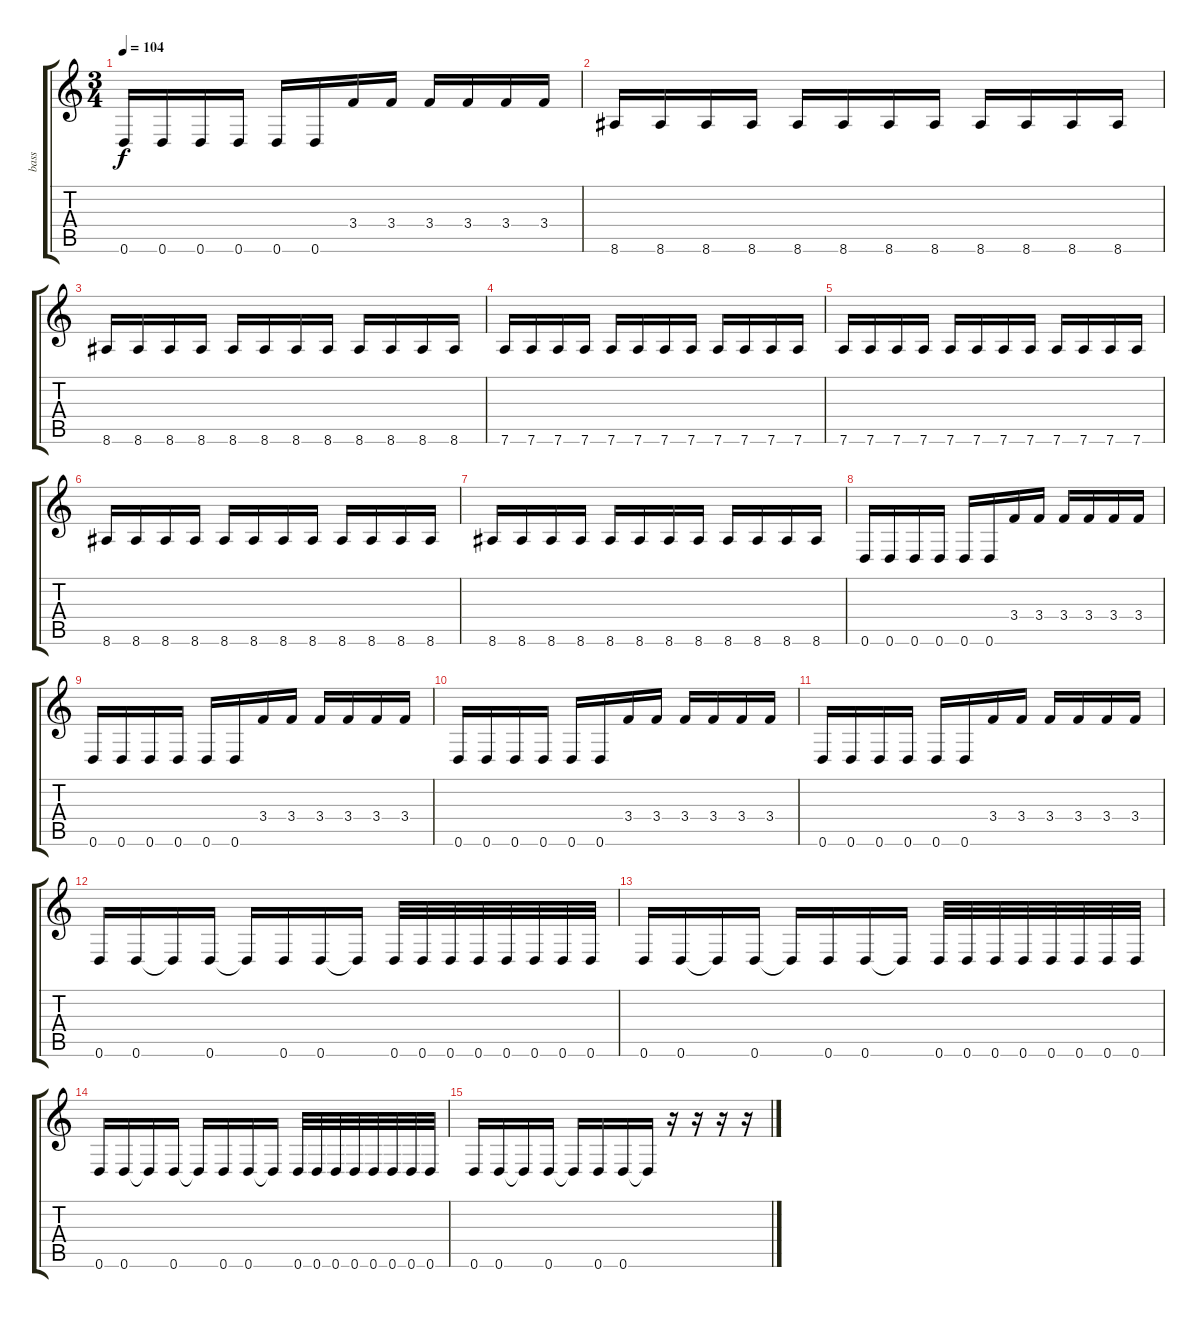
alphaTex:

\track ("bass" "bass") {instrument electricbasspick}
\staff {score tabs}
\tuning (E4 B3 G3 D3 A2 D2) {hide}
\ts (3 4)
\tempo 104
\clef g2
\ks c
0.6.16{dy f} 0.6.16 0.6.16 0.6.16 0.6.16 0.6.16 3.4.16 3.4.16 3.4.16 3.4.16 3.4.16 3.4.16 |
8.6.16 8.6.16 8.6.16 8.6.16 8.6.16 8.6.16 8.6.16 8.6.16 8.6.16 8.6.16 8.6.16 8.6.16 |
8.6.16 8.6.16 8.6.16 8.6.16 8.6.16 8.6.16 8.6.16 8.6.16 8.6.16 8.6.16 8.6.16 8.6.16 |
7.6.16 7.6.16 7.6.16 7.6.16 7.6.16 7.6.16 7.6.16 7.6.16 7.6.16 7.6.16 7.6.16 7.6.16 |
7.6.16 7.6.16 7.6.16 7.6.16 7.6.16 7.6.16 7.6.16 7.6.16 7.6.16 7.6.16 7.6.16 7.6.16 |
8.6.16 8.6.16 8.6.16 8.6.16 8.6.16 8.6.16 8.6.16 8.6.16 8.6.16 8.6.16 8.6.16 8.6.16 |
8.6.16 8.6.16 8.6.16 8.6.16 8.6.16 8.6.16 8.6.16 8.6.16 8.6.16 8.6.16 8.6.16 8.6.16 |
0.6.16 0.6.16 0.6.16 0.6.16 0.6.16 0.6.16 3.4.16 3.4.16 3.4.16 3.4.16 3.4.16 3.4.16 |
0.6.16 0.6.16 0.6.16 0.6.16 0.6.16 0.6.16 3.4.16 3.4.16 3.4.16 3.4.16 3.4.16 3.4.16 |
0.6.16 0.6.16 0.6.16 0.6.16 0.6.16 0.6.16 3.4.16 3.4.16 3.4.16 3.4.16 3.4.16 3.4.16 |
0.6.16 0.6.16 0.6.16 0.6.16 0.6.16 0.6.16 3.4.16 3.4.16 3.4.16 3.4.16 3.4.16 3.4.16 |
0.6.16 0.6.16 0.6{t}.16 0.6.16 0.6{t}.16 0.6.16 0.6.16 0.6{t}.16 0.6.32 0.6.32 0.6.32 0.6.32 0.6.32 0.6.32 0.6.32 0.6.32 |
0.6.16 0.6.16 0.6{t}.16 0.6.16 0.6{t}.16 0.6.16 0.6.16 0.6{t}.16 0.6.32 0.6.32 0.6.32 0.6.32 0.6.32 0.6.32 0.6.32 0.6.32 |
0.6.16 0.6.16 0.6{t}.16 0.6.16 0.6{t}.16 0.6.16 0.6.16 0.6{t}.16 0.6.32 0.6.32 0.6.32 0.6.32 0.6.32 0.6.32 0.6.32 0.6.32 |
0.6.16 0.6.16 0.6{t}.16 0.6.16 0.6{t}.16 0.6.16 0.6.16 0.6{t}.16 r.16 r.16 r.16 r.16
